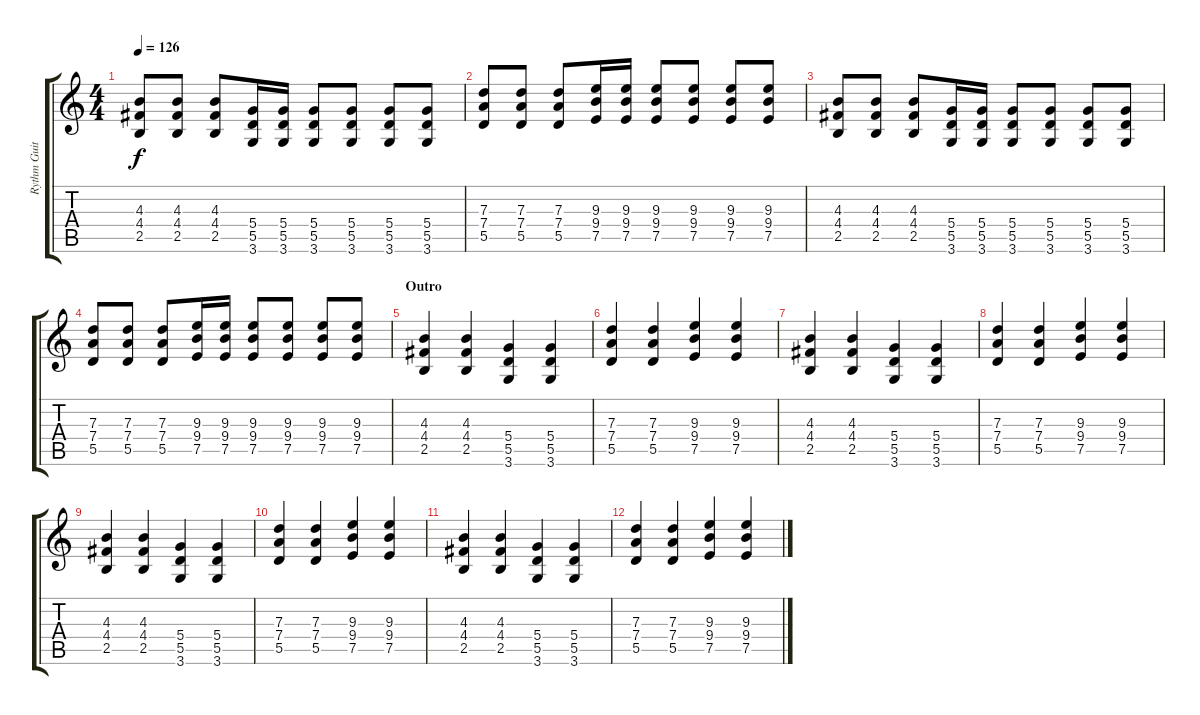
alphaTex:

\track ("Rythm Guitar" "Rythm Guit") {instrument distortionguitar}
\staff {score tabs}
\tuning (E4 B3 G3 D3 A2 E2) {hide}
\ts (4 4)
\tempo 126
\clef g2
\ks c
(4.3 4.4 2.5).8{dy f} (4.3 4.4 2.5).8 (4.3 4.4 2.5).8 (5.4 5.5 3.6).16 (5.4 5.5 3.6).16 (5.4 5.5 3.6).8 (5.4 5.5 3.6).8 (5.4 5.5 3.6).8 (5.4 5.5 3.6).8 |
(7.3 7.4 5.5).8 (7.3 7.4 5.5).8 (7.3 7.4 5.5).8 (9.3 9.4 7.5).16 (9.3 9.4 7.5).16 (9.3 9.4 7.5).8 (9.3 9.4 7.5).8 (9.3 9.4 7.5).8 (9.3 9.4 7.5).8 |
(4.3 4.4 2.5).8 (4.3 4.4 2.5).8 (4.3 4.4 2.5).8 (5.4 5.5 3.6).16 (5.4 5.5 3.6).16 (5.4 5.5 3.6).8 (5.4 5.5 3.6).8 (5.4 5.5 3.6).8 (5.4 5.5 3.6).8 |
(7.3 7.4 5.5).8 (7.3 7.4 5.5).8 (7.3 7.4 5.5).8 (9.3 9.4 7.5).16 (9.3 9.4 7.5).16 (9.3 9.4 7.5).8 (9.3 9.4 7.5).8 (9.3 9.4 7.5).8 (9.3 9.4 7.5).8 |
\section ("" "Outro")
(4.3 4.4 2.5).4 (4.3 4.4 2.5).4 (5.4 5.5 3.6).4 (5.4 5.5 3.6).4 |
(7.3 7.4 5.5).4 (7.3 7.4 5.5).4 (9.3 9.4 7.5).4 (9.3 9.4 7.5).4 |
(4.3 4.4 2.5).4 (4.3 4.4 2.5).4 (5.4 5.5 3.6).4 (5.4 5.5 3.6).4 |
(7.3 7.4 5.5).4 (7.3 7.4 5.5).4 (9.3 9.4 7.5).4 (9.3 9.4 7.5).4 |
(4.3 4.4 2.5).4 (4.3 4.4 2.5).4 (5.4 5.5 3.6).4 (5.4 5.5 3.6).4 |
(7.3 7.4 5.5).4 (7.3 7.4 5.5).4 (9.3 9.4 7.5).4 (9.3 9.4 7.5).4 |
(4.3 4.4 2.5).4 (4.3 4.4 2.5).4 (5.4 5.5 3.6).4 (5.4 5.5 3.6).4 |
(7.3 7.4 5.5).4 (7.3 7.4 5.5).4 (9.3 9.4 7.5).4 (9.3 9.4 7.5).4
